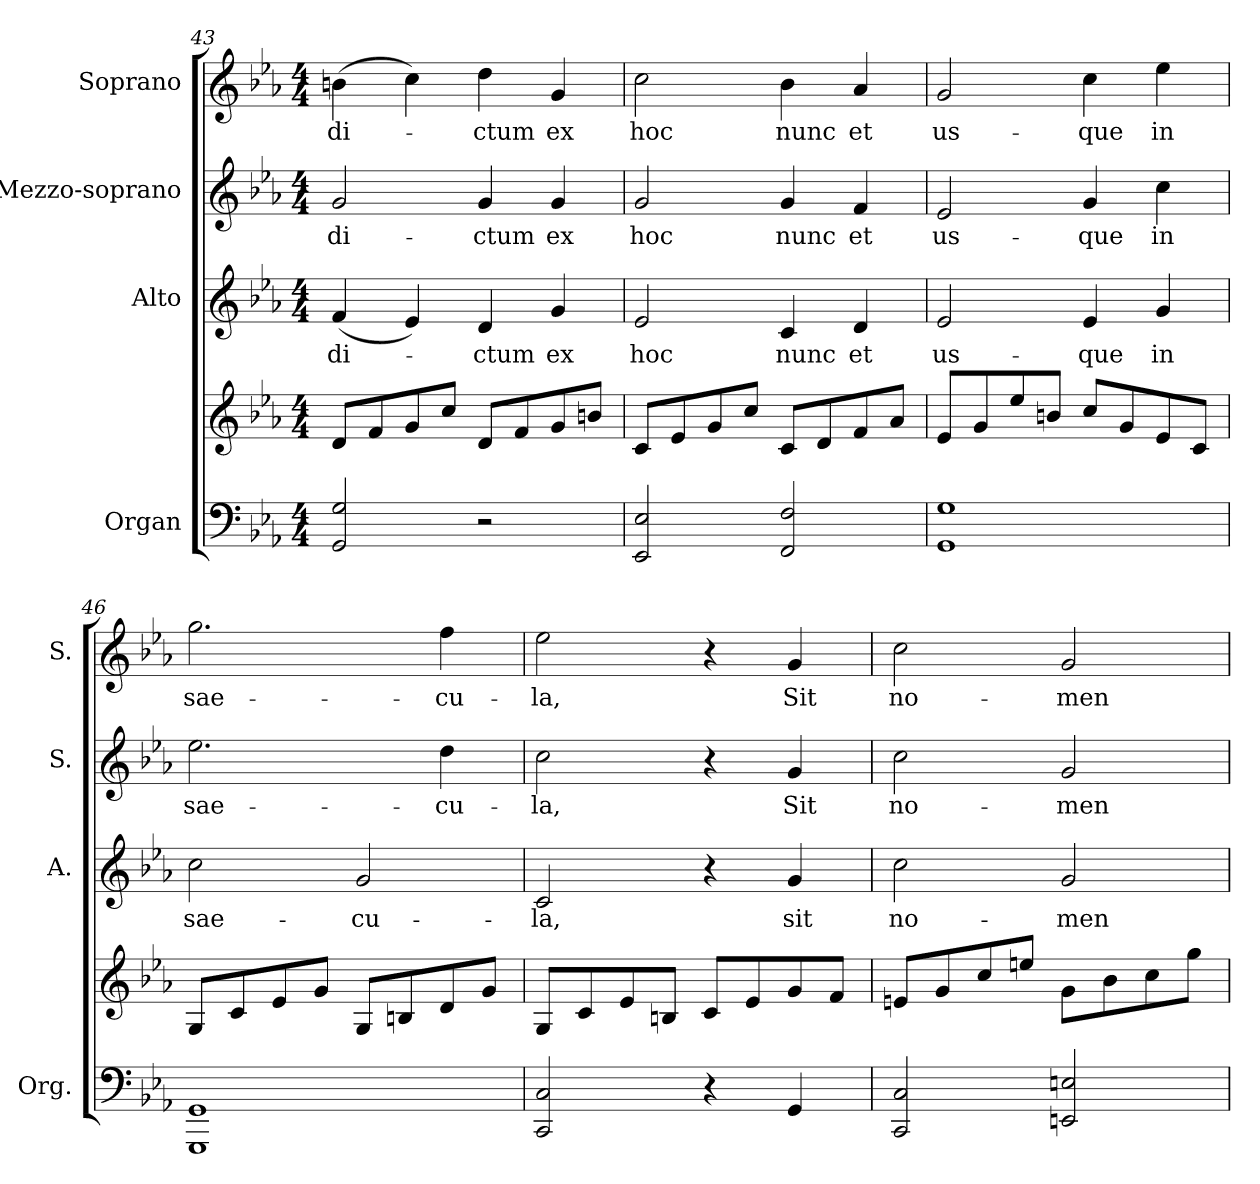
**kern	**kern	**kern	**text	**kern	**text	**kern	**text
*part4	*part4	*part3	*part3	*part2	*part2	*part1	*part1
*staff5	*staff4	*staff3	*staff3	*staff2	*staff2	*staff1	*staff1
*I"Organ	*	*I"Alto	*	*I"Mezzo-soprano	*	*I"Soprano	*
*I'Org.	*	*I'A.	*	*I'S.	*	*I'S.	*
!!LO:PB:g=z
*clefF4	*clefG2	*clefG2	*	*clefG2	*	*clefG2	*
*k[b-e-a-]	*k[b-e-a-]	*k[b-e-a-]	*	*k[b-e-a-]	*	*k[b-e-a-]	*
*E-:	*E-:	*E-:	*	*E-:	*	*E-:	*
*M4/4	*M4/4	*M4/4	*	*M4/4	*	*M4/4	*
=43	=43	=43	=43	=43	=43	=43	=43
!	!	!	!LO:LY:b:color=#000000	!	!	!	!
!	!	!	!	!	!LO:LY:b:color=#000000	!	!
!	!	!	!	!	!	!	!LO:LY:b:color=#000000
2GGi/ 2Gi	8di/L	(4fi/	-di-	2gi/	-di-	(4bni\	-di-
.	8fi/	.	.	.	.	.	.
.	8gi/	4e-i/)	.	.	.	4cci\)	.
.	8cci/J	.	.	.	.	.	.
!	!	!	!LO:LY:b:color=#000000	!	!	!	!
!	!	!	!	!	!LO:LY:b:color=#000000	!	!
!	!	!	!	!	!	!	!LO:LY:b:color=#000000
2r	8di/L	4di/	-ctum	4gi/	-ctum	4ddi\	-ctum
.	8fi/	.	.	.	.	.	.
!	!	!	!LO:LY:b:color=#000000	!	!	!	!
!	!	!	!	!	!LO:LY:b:color=#000000	!	!
!	!	!	!	!	!	!	!LO:LY:b:color=#000000
.	8gi/	4gi/	ex	4gi/	ex	4gi/	ex
.	8bni/J	.	.	.	.	.	.
=44	=44	=44	=44	=44	=44	=44	=44
!	!	!	!LO:LY:b:color=#000000	!	!	!	!
!	!	!	!	!	!LO:LY:b:color=#000000	!	!
!	!	!	!	!	!	!	!LO:LY:b:color=#000000
2EE-i/ 2E-i	8ci/L	2e-i/	hoc	2gi/	hoc	2cci\	hoc
.	8e-i/	.	.	.	.	.	.
.	8gi/	.	.	.	.	.	.
.	8cci/J	.	.	.	.	.	.
!	!	!	!LO:LY:b:color=#000000	!	!	!	!
!	!	!	!	!	!LO:LY:b:color=#000000	!	!
!	!	!	!	!	!	!	!LO:LY:b:color=#000000
2FFi/ 2Fi	8ci/L	4ci/	nunc	4gi/	nunc	4b-i\	nunc
.	8di/	.	.	.	.	.	.
!	!	!	!LO:LY:b:color=#000000	!	!	!	!
!	!	!	!	!	!LO:LY:b:color=#000000	!	!
!	!	!	!	!	!	!	!LO:LY:b:color=#000000
.	8fi/	4di/	et	4fi/	et	4a-i/	et
.	8a-i/J	.	.	.	.	.	.
=45	=45	=45	=45	=45	=45	=45	=45
!	!	!	!LO:LY:b:color=#000000	!	!	!	!
!	!	!	!	!	!LO:LY:b:color=#000000	!	!
!	!	!	!	!	!	!	!LO:LY:b:color=#000000
1GGi 1Gi	8e-i/L	2e-i/	us-	2e-i/	us-	2gi/	us-
.	8gi/	.	.	.	.	.	.
.	8ee-i/	.	.	.	.	.	.
.	8bni/J	.	.	.	.	.	.
!	!	!	!LO:LY:b:color=#000000	!	!	!	!
!	!	!	!	!	!LO:LY:b:color=#000000	!	!
!	!	!	!	!	!	!	!LO:LY:b:color=#000000
.	8cci/L	4e-i/	-que	4gi/	-que	4cci\	-que
.	8gi/	.	.	.	.	.	.
!	!	!	!LO:LY:b:color=#000000	!	!	!	!
!	!	!	!	!	!LO:LY:b:color=#000000	!	!
!	!	!	!	!	!	!	!LO:LY:b:color=#000000
.	8e-i/	4gi/	in	4cci\	in	4ee-i\	in
.	8ci/J	.	.	.	.	.	.
=46	=46	=46	=46	=46	=46	=46	=46
!	!	!	!LO:LY:b:color=#000000	!	!	!	!
!	!	!	!	!	!LO:LY:b:color=#000000	!	!
!	!	!	!	!	!	!	!LO:LY:b:color=#000000
1GGGi 1GGi	8Gi/L	2cci\	sae-	2.ee-i\	sae-	2.ggi\	sae-
.	8ci/	.	.	.	.	.	.
.	8e-i/	.	.	.	.	.	.
.	8gi/J	.	.	.	.	.	.
!	!	!	!LO:LY:b:color=#000000	!	!	!	!
.	8Gi/L	2gi/	-cu-	.	.	.	.
.	8Bni/	.	.	.	.	.	.
!	!	!	!	!	!LO:LY:b:color=#000000	!	!
!	!	!	!	!	!	!	!LO:LY:b:color=#000000
.	8di/	.	.	4ddi\	-cu-	4ffi\	-cu-
.	8gi/J	.	.	.	.	.	.
=47	=47	=47	=47	=47	=47	=47	=47
!	!	!	!LO:LY:b:color=#000000	!	!	!	!
!	!	!	!	!	!LO:LY:b:color=#000000	!	!
!	!	!	!	!	!	!	!LO:LY:b:color=#000000
2CCi/ 2Ci	8Gi/L	2ci/	-la,	2cci\	-la,	2ee-i\	-la,
.	8ci/	.	.	.	.	.	.
.	8e-i/	.	.	.	.	.	.
.	8Bni/J	.	.	.	.	.	.
4r	8ci/L	4r	.	4r	.	4r	.
.	8e-i/	.	.	.	.	.	.
!	!	!	!LO:LY:b:color=#000000	!	!	!	!
!	!	!	!	!	!LO:LY:b:color=#000000	!	!
!	!	!	!	!	!	!	!LO:LY:b:color=#000000
4GGi/	8gi/	4gi/	sit	4gi/	Sit	4gi/	Sit
.	8fi/J	.	.	.	.	.	.
!!LO:LB:g=z
=48	=48	=48	=48	=48	=48	=48	=48
!	!	!	!LO:LY:b:color=#000000	!	!	!	!
!	!	!	!	!	!LO:LY:b:color=#000000	!	!
!	!	!	!	!	!	!	!LO:LY:b:color=#000000
2CCi/ 2Ci	8eni/L	2cci\	no-	2cci\	no-	2cci\	no-
.	8gi/	.	.	.	.	.	.
.	8cci/	.	.	.	.	.	.
.	8eeni/J	.	.	.	.	.	.
!	!	!	!LO:LY:b:color=#000000	!	!	!	!
!	!	!	!	!	!LO:LY:b:color=#000000	!	!
!	!	!	!	!	!	!	!LO:LY:b:color=#000000
2EEni/ 2Eni	8gi\L	2gi/	-men	2gi/	-men	2gi/	-men
.	8b-i\	.	.	.	.	.	.
.	8cci\	.	.	.	.	.	.
.	8ggi\J	.	.	.	.	.	.
=	=	=	=	=	=	=	=
*-	*-	*-	*-	*-	*-	*-	*-
